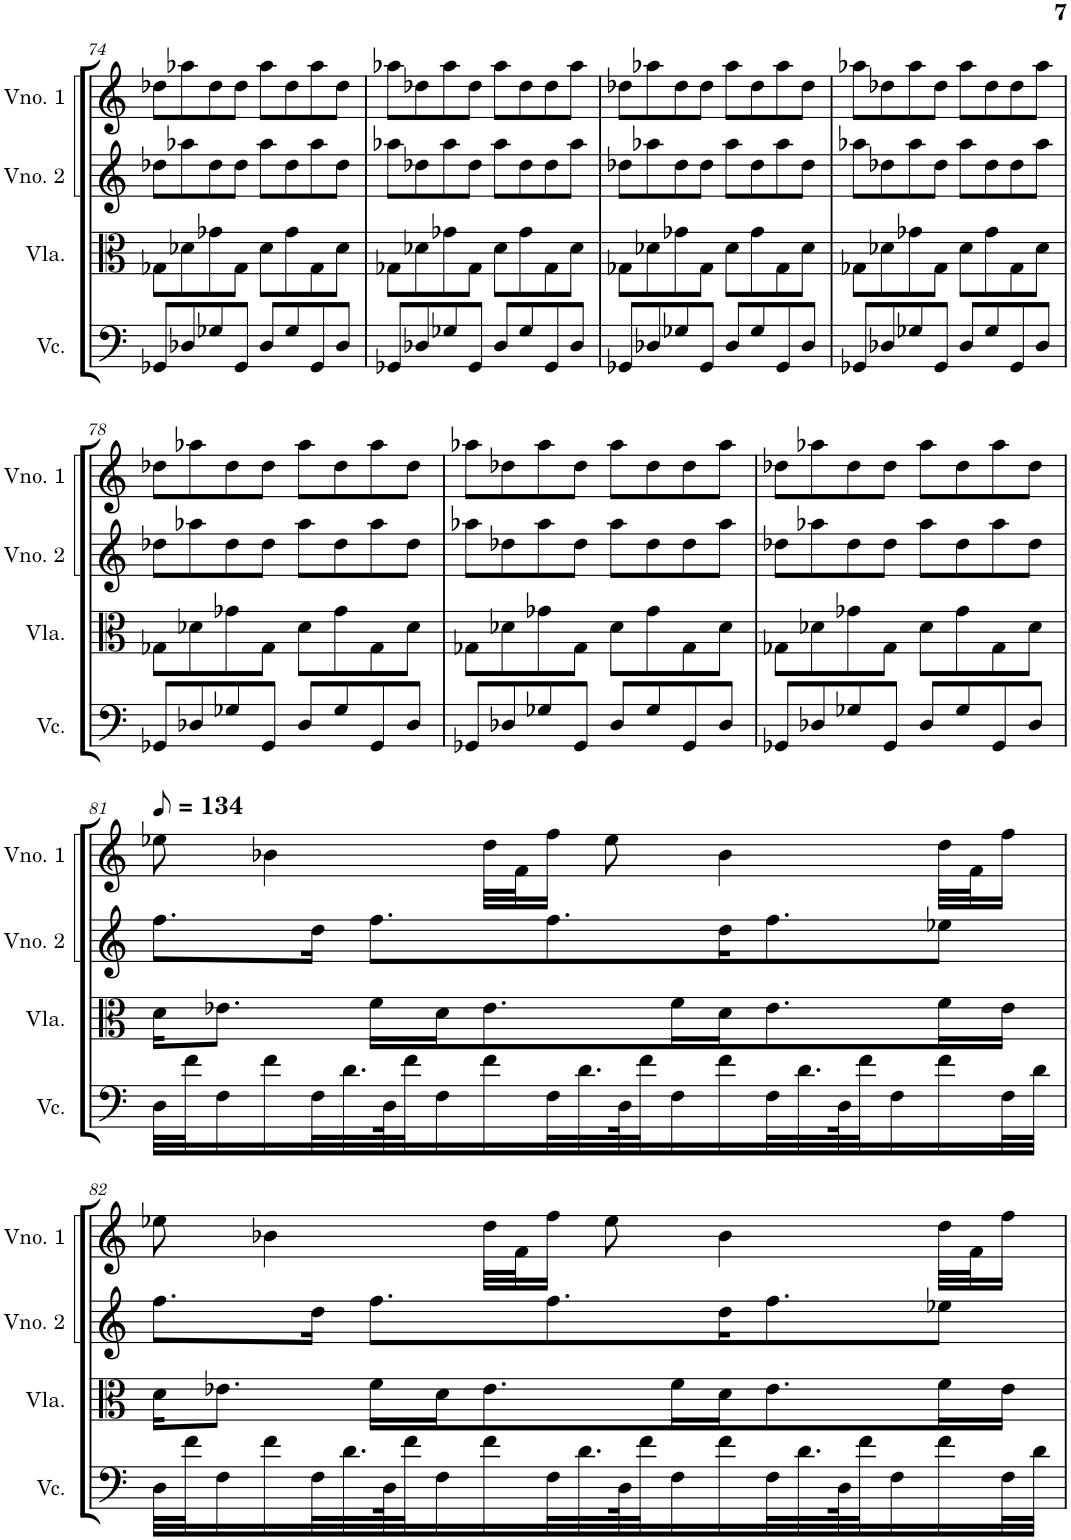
**kern	**kern	**kern	**kern
*part4	*part3	*part2	*part1
*staff4	*staff3	*staff2	*staff1
*I"Violoncelo	*I"Viola	*I"Violino 2	*I"Violino 1
*I'Vc.	*I'Vla.	*I'Vno. 2	*I'Vno. 1
!!LO:PB:g=z
*clefF4	*clefC3	*clefG2	*clefG2
*k[]	*k[]	*k[]	*k[]
*M4/4	*M4/4	*M4/4	*M4/4
=74	=74	=74	=74
8GG-X/L	8G-X\L	8dd-X\L	8dd-X\L
8D-X/	8d-X\	8aa-X\	8aa-X\
8G-X/	8g-X\	8dd-\	8dd-\
8GG-/J	8G-\J	8dd-\J	8dd-\J
8D-/L	8d-\L	8aa-\L	8aa-\L
8G-/	8g-\	8dd-\	8dd-\
8GG-/	8G-\	8aa-\	8aa-\
8D-/J	8d-\J	8dd-\J	8dd-\J
=75	=75	=75	=75
8GG-X/L	8G-X\L	8aa-X\L	8aa-X\L
8D-X/	8d-X\	8dd-X\	8dd-X\
8G-X/	8g-X\	8aa-\	8aa-\
8GG-/J	8G-\J	8dd-\J	8dd-\J
8D-/L	8d-\L	8aa-\L	8aa-\L
8G-/	8g-\	8dd-\	8dd-\
8GG-/	8G-\	8dd-\	8dd-\
8D-/J	8d-\J	8aa-\J	8aa-\J
=76	=76	=76	=76
8GG-X/L	8G-X\L	8dd-X\L	8dd-X\L
8D-X/	8d-X\	8aa-X\	8aa-X\
8G-X/	8g-X\	8dd-\	8dd-\
8GG-/J	8G-\J	8dd-\J	8dd-\J
8D-/L	8d-\L	8aa-\L	8aa-\L
8G-/	8g-\	8dd-\	8dd-\
8GG-/	8G-\	8aa-\	8aa-\
8D-/J	8d-\J	8dd-\J	8dd-\J
=77	=77	=77	=77
8GG-X/L	8G-X\L	8aa-X\L	8aa-X\L
8D-X/	8d-X\	8dd-X\	8dd-X\
8G-X/	8g-X\	8aa-\	8aa-\
8GG-/J	8G-\J	8dd-\J	8dd-\J
8D-/L	8d-\L	8aa-\L	8aa-\L
8G-/	8g-\	8dd-\	8dd-\
8GG-/	8G-\	8dd-\	8dd-\
8D-/J	8d-\J	8aa-\J	8aa-\J
!!LO:LB:g=z
=78	=78	=78	=78
8GG-X/L	8G-X\L	8dd-X\L	8dd-X\L
8D-X/	8d-X\	8aa-X\	8aa-X\
8G-X/	8g-X\	8dd-\	8dd-\
8GG-/J	8G-\J	8dd-\J	8dd-\J
8D-/L	8d-\L	8aa-\L	8aa-\L
8G-/	8g-\	8dd-\	8dd-\
8GG-/	8G-\	8aa-\	8aa-\
8D-/J	8d-\J	8dd-\J	8dd-\J
=79	=79	=79	=79
8GG-X/L	8G-X\L	8aa-X\L	8aa-X\L
8D-X/	8d-X\	8dd-X\	8dd-X\
8G-X/	8g-X\	8aa-\	8aa-\
8GG-/J	8G-\J	8dd-\J	8dd-\J
8D-/L	8d-\L	8aa-\L	8aa-\L
8G-/	8g-\	8dd-\	8dd-\
8GG-/	8G-\	8dd-\	8dd-\
8D-/J	8d-\J	8aa-\J	8aa-\J
=80	=80	=80	=80
8GG-X/L	8G-X\L	8dd-X\L	8dd-X\L
8D-X/	8d-X\	8aa-X\	8aa-X\
8G-X/	8g-X\	8dd-\	8dd-\
8GG-/J	8G-\J	8dd-\J	8dd-\J
8D-/L	8d-\L	8aa-\L	8aa-\L
8G-/	8g-\	8dd-\	8dd-\
8GG-/	8G-\	8aa-\	8aa-\
8D-/J	8d-\J	8dd-\J	8dd-\J
!!LO:LB:g=z
=81	=81	=81	=81
*	*	*	*MM67
32D\LLL	16d\KL	8.ff\L	8ee-X\
32f\J	.	.	.
16F\	8.e-X\J	.	.
16f\	.	.	4b-X\
32F\L	.	16dd\Jk	.
32.d\	.	.	.
.	16f\LL	8.ff\L	.
64D\K	.	.	.
32f\J	.	.	.
16F\	16d\J	.	.
16f\	8.e-\	.	32dd\LLL
.	.	.	32f\J
32F\L	.	8.ff\	16ff\JJ
32.d\	.	.	.
.	.	.	8ee-\
64D\K	.	.	.
32f\J	.	.	.
16F\	16f\L	.	.
16f\	16d\J	16dd\K	4b-\
32F\L	8.e-\	8.ff\	.
32.d\	.	.	.
64D\K	.	.	.
32f\J	.	.	.
16F\	.	.	.
16f\	16f\L	8ee-X\J	32dd\LLL
.	.	.	32f\J
32F\L	16e-\JJ	.	16ff\JJ
32d\JJJ	.	.	.
!!LO:LB:g=z
=82	=82	=82	=82
32D\LLL	16d\KL	8.ff\L	8ee-X\
32f\J	.	.	.
16F\	8.e-X\J	.	.
16f\	.	.	4b-X\
32F\L	.	16dd\Jk	.
32.d\	.	.	.
.	16f\LL	8.ff\L	.
64D\K	.	.	.
32f\J	.	.	.
16F\	16d\J	.	.
16f\	8.e-\	.	32dd\LLL
.	.	.	32f\J
32F\L	.	8.ff\	16ff\JJ
32.d\	.	.	.
.	.	.	8ee-\
64D\K	.	.	.
32f\J	.	.	.
16F\	16f\L	.	.
16f\	16d\J	16dd\K	4b-\
32F\L	8.e-\	8.ff\	.
32.d\	.	.	.
64D\K	.	.	.
32f\J	.	.	.
16F\	.	.	.
16f\	16f\L	8ee-X\J	32dd\LLL
.	.	.	32f\J
32F\L	16e-\JJ	.	16ff\JJ
32d\JJJ	.	.	.
=	=	=	=
*-	*-	*-	*-
